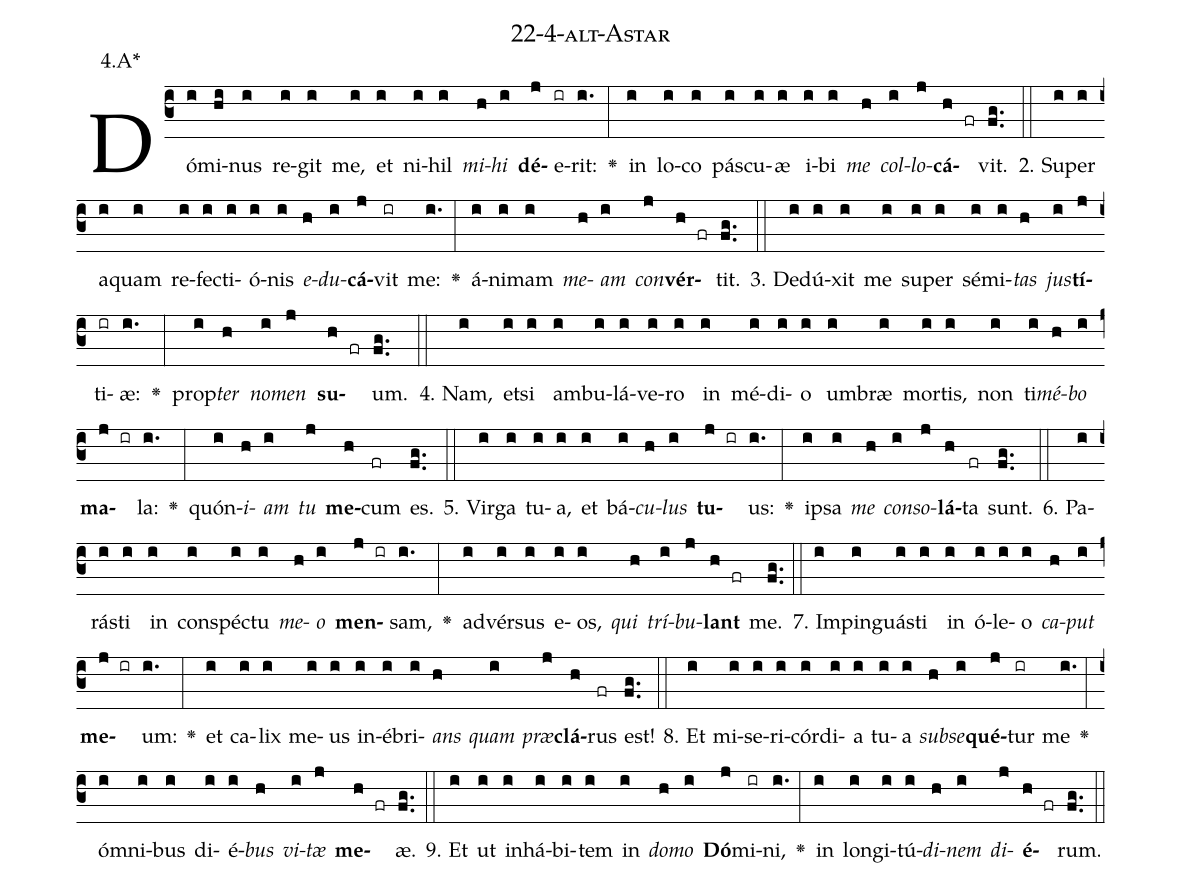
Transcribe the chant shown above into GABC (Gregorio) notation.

name: 22-4-alt-Astar;
annotation: 4.A*;
%%
(c3)Dó(i)mi(hi)nus(i) re(i)git(i) me,(i) et(i) ni(i)hil(i) <i>mi</i>(h)<i>hi</i>(i) <b>dé</b>(j)e(ir)rit:(i.) <v>\greheightstar</v>(:) in(i) lo(i)co(i) pás(i)cu(i)æ(i) i(i)bi(i) <i>me</i>(h) <i>col</i>(i)<i>lo</i>(j)<b>cá</b>(h fr)vit.(fg..) (::)
2. Su(i)per(i) a(i)quam(i) re(i)fec(i)ti(i)ó(i)nis(i) <i>e</i>(h)<i>du</i>(i)<b>cá</b>(j)vit(ir) me:(i.) <v>\greheightstar</v>(:) á(i)ni(i)mam(i) <i>me</i>(h)<i>am</i>(i) <i>con</i>(j)<b>vér</b>(h fr)tit.(fg..) (::)
3. De(i)dú(i)xit(i) me(i) su(i)per(i) sé(i)mi(i)<i>tas</i>(h) <i>jus</i>(i)<b>tí</b>(j)ti(ir)æ:(i.) <v>\greheightstar</v>(:) prop(i)<i>ter</i>(h) <i>no</i>(i)<i>men</i>(j) <b>su</b>(h fr)um.(fg..) (::)
4. Nam,(i) et(i)si(i) am(i)bu(i)lá(i)ve(i)ro(i) in(i) mé(i)di(i)o(i) um(i)bræ(i) mor(i)tis,(i) non(i) ti(i)<i>mé</i>(h)<i>bo</i>(i) <b>ma</b>(j ir)la:(i.) <v>\greheightstar</v>(:) quón(i)<i>i</i>(h)<i>am</i>(i) <i>tu</i>(j) <b>me</b>(h)cum(fr) es.(fg..) (::)
5. Vir(i)ga(i) tu(i)a,(i) et(i) bá(i)<i>cu</i>(h)<i>lus</i>(i) <b>tu</b>(j ir)us:(i.) <v>\greheightstar</v>(:) ip(i)sa(i) <i>me</i>(h) <i>con</i>(i)<i>so</i>(j)<b>lá</b>(h)ta(fr) sunt.(fg..) (::)
6. Pa(i)rás(i)ti(i) in(i) con(i)spéc(i)tu(i) <i>me</i>(h)<i>o</i>(i) <b>men</b>(j ir)sam,(i.) <v>\greheightstar</v>(:) ad(i)vér(i)sus(i) e(i)os,(i) <i>qui</i>(h) <i>trí</i>(i)<i>bu</i>(j)<b>lant</b>(h fr) me.(fg..) (::)
7. Im(i)pin(i)guás(i)ti(i) in(i) ó(i)le(i)o(i) <i>ca</i>(h)<i>put</i>(i) <b>me</b>(j ir)um:(i.) <v>\greheightstar</v>(:) et(i) ca(i)lix(i) me(i)us(i) in(i)é(i)bri(i)<i>ans</i>(h) <i>quam</i>(i) <i>præ</i>(j)<b>clá</b>(h)rus(fr) est!(fg..) (::)
8. Et(i) mi(i)se(i)ri(i)cór(i)di(i)a(i) tu(i)a(i) <i>sub</i>(h)<i>se</i>(i)<b>qué</b>(j)tur(ir) me(i.) <v>\greheightstar</v>(:) óm(i)ni(i)bus(i) di(i)é(i)<i>bus</i>(h) <i>vi</i>(i)<i>tæ</i>(j) <b>me</b>(h fr)æ.(fg..) (::)
9. Et(i) ut(i) in(i)há(i)bi(i)tem(i) in(i) <i>do</i>(h)<i>mo</i>(i) <b>Dó</b>(j)mi(ir)ni,(i.) <v>\greheightstar</v>(:) in(i) lon(i)gi(i)tú(i)<i>di</i>(h)<i>nem</i>(i) <i>di</i>(j)<b>é</b>(h fr)rum.(fg..) (::)
